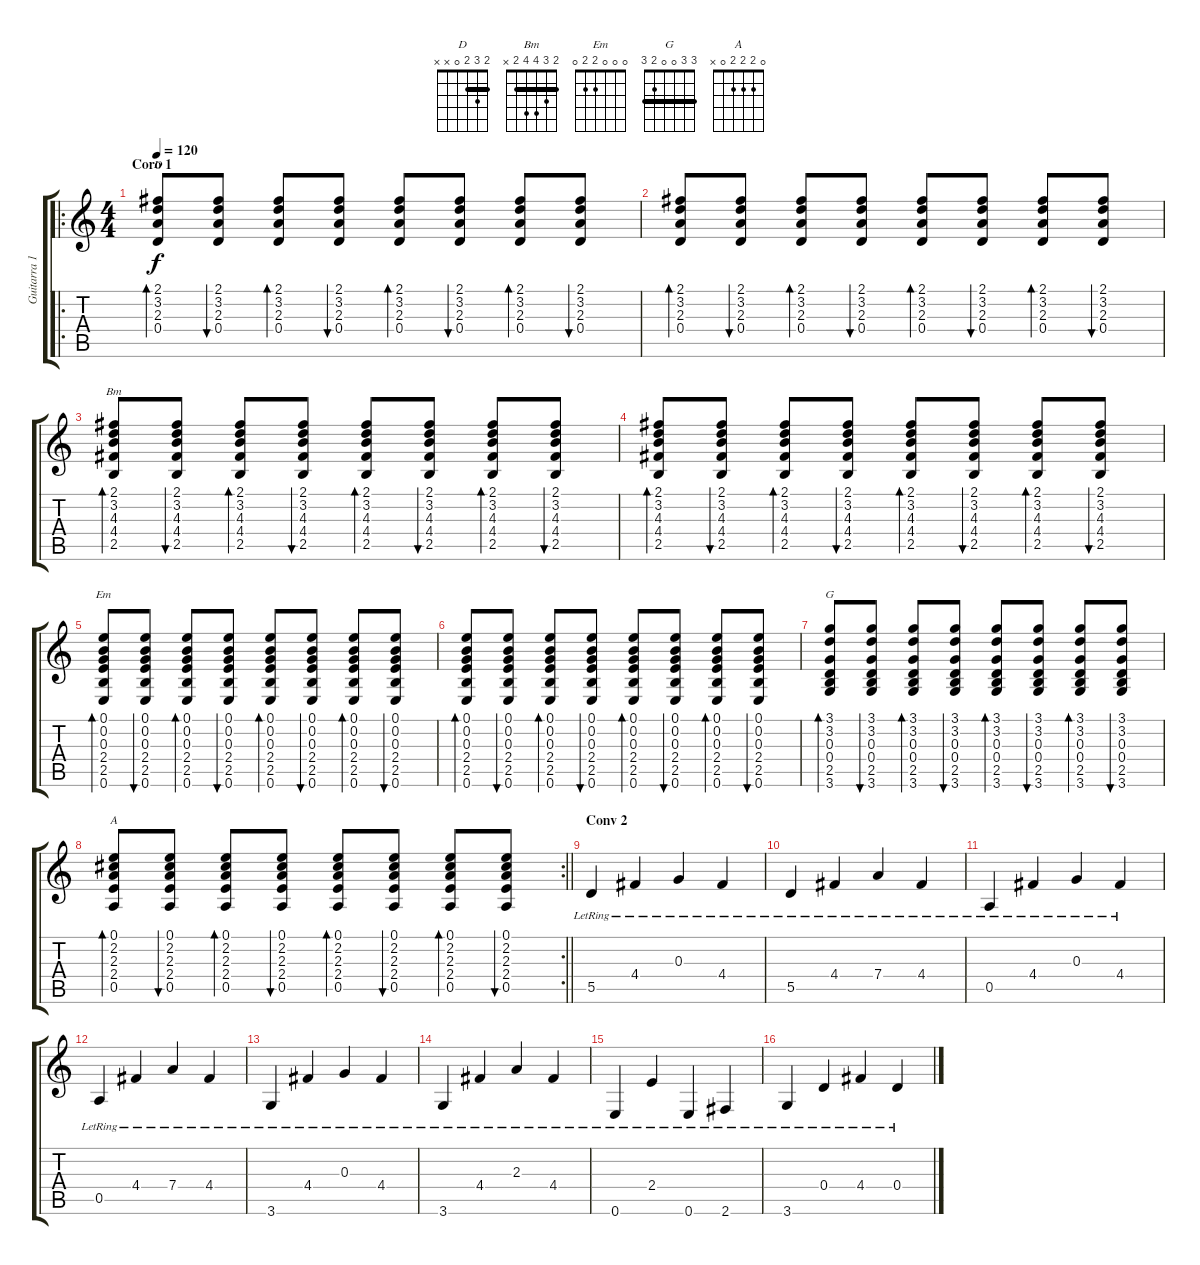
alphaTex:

\track ("Guitarra 1" "Guitarra 1") {instrument acousticguitarsteel}
\staff {score tabs}
\tuning (E4 B3 G3 D3 A2 E2) {hide}
\chord ("D" 2 3 2 0 x x) {barre 2}
\chord ("Bm" 2 3 4 4 2 x) {barre 2}
\chord ("Em" 0 0 0 2 2 0)
\chord ("G" 3 3 0 0 2 3) {barre 3}
\chord ("A" 0 2 2 2 0 x)
\ro
\ts (4 4)
\section ("" "Coro 1")
\tempo 120
\clef g2
\ks c
(2.1 3.2 2.3 0.4).8{bd 60 ch "D" dy f} (2.1 3.2 2.3 0.4).8{bu 60} (2.1 3.2 2.3 0.4).8{bd 60} (2.1 3.2 2.3 0.4).8{bu 60} (2.1 3.2 2.3 0.4).8{bd 60} (2.1 3.2 2.3 0.4).8{bu 60} (2.1 3.2 2.3 0.4).8{bd 60} (2.1 3.2 2.3 0.4).8{bu 60} |
(2.1 3.2 2.3 0.4).8{bd 60} (2.1 3.2 2.3 0.4).8{bu 60} (2.1 3.2 2.3 0.4).8{bd 60} (2.1 3.2 2.3 0.4).8{bu 60} (2.1 3.2 2.3 0.4).8{bd 60} (2.1 3.2 2.3 0.4).8{bu 60} (2.1 3.2 2.3 0.4).8{bd 60} (2.1 3.2 2.3 0.4).8{bu 60} |
(2.1 3.2 4.3 4.4 2.5).8{bd 60 ch "Bm"} (2.1 3.2 4.3 4.4 2.5).8{bu 60} (2.1 3.2 4.3 4.4 2.5).8{bd 60} (2.1 3.2 4.3 4.4 2.5).8{bu 60} (2.1 3.2 4.3 4.4 2.5).8{bd 60} (2.1 3.2 4.3 4.4 2.5).8{bu 60} (2.1 3.2 4.3 4.4 2.5).8{bd 60} (2.1 3.2 4.3 4.4 2.5).8{bu 60} |
(2.1 3.2 4.3 4.4 2.5).8{bd 60} (2.1 3.2 4.3 4.4 2.5).8{bu 60} (2.1 3.2 4.3 4.4 2.5).8{bd 60} (2.1 3.2 4.3 4.4 2.5).8{bu 60} (2.1 3.2 4.3 4.4 2.5).8{bd 60} (2.1 3.2 4.3 4.4 2.5).8{bu 60} (2.1 3.2 4.3 4.4 2.5).8{bd 60} (2.1 3.2 4.3 4.4 2.5).8{bu 60} |
(0.1 0.2 0.3 2.4 2.5 0.6).8{bd 60 ch "Em"} (0.1 0.2 0.3 2.4 2.5 0.6).8{bu 60} (0.1 0.2 0.3 2.4 2.5 0.6).8{bd 60} (0.1 0.2 0.3 2.4 2.5 0.6).8{bu 60} (0.1 0.2 0.3 2.4 2.5 0.6).8{bd 60} (0.1 0.2 0.3 2.4 2.5 0.6).8{bu 60} (0.1 0.2 0.3 2.4 2.5 0.6).8{bd 60} (0.1 0.2 0.3 2.4 2.5 0.6).8{bu 60} |
(0.1 0.2 0.3 2.4 2.5 0.6).8{bd 60} (0.1 0.2 0.3 2.4 2.5 0.6).8{bu 60} (0.1 0.2 0.3 2.4 2.5 0.6).8{bd 60} (0.1 0.2 0.3 2.4 2.5 0.6).8{bu 60} (0.1 0.2 0.3 2.4 2.5 0.6).8{bd 60} (0.1 0.2 0.3 2.4 2.5 0.6).8{bu 60} (0.1 0.2 0.3 2.4 2.5 0.6).8{bd 60} (0.1 0.2 0.3 2.4 2.5 0.6).8{bu 60} |
(3.1 3.2 0.3 0.4 2.5 3.6).8{bd 60 ch "G"} (3.1 3.2 0.3 0.4 2.5 3.6).8{bu 60} (3.1 3.2 0.3 0.4 2.5 3.6).8{bd 60} (3.1 3.2 0.3 0.4 2.5 3.6).8{bu 60} (3.1 3.2 0.3 0.4 2.5 3.6).8{bd 60} (3.1 3.2 0.3 0.4 2.5 3.6).8{bu 60} (3.1 3.2 0.3 0.4 2.5 3.6).8{bd 60} (3.1 3.2 0.3 0.4 2.5 3.6).8{bu 60} |
\rc 2
\barLineRight lightlight
(0.1 2.2 2.3 2.4 0.5).8{bd 60 ch "A"} (0.1 2.2 2.3 2.4 0.5).8{bu 60} (0.1 2.2 2.3 2.4 0.5).8{bd 60} (0.1 2.2 2.3 2.4 0.5).8{bu 60} (0.1 2.2 2.3 2.4 0.5).8{bd 60} (0.1 2.2 2.3 2.4 0.5).8{bu 60} (0.1 2.2 2.3 2.4 0.5).8{bd 60} (0.1 2.2 2.3 2.4 0.5).8{bu 60} |
\section ("" "Conv 2")
5.5{lr}.4 4.4{lr}.4 0.3{lr}.4 4.4{lr}.4 |
5.5{lr}.4 4.4{lr}.4 7.4{lr}.4 4.4{lr}.4 |
0.5{lr}.4 4.4{lr}.4 0.3{lr}.4 4.4{lr}.4 |
0.5{lr}.4 4.4{lr}.4 7.4{lr}.4 4.4{lr}.4 |
3.6{lr}.4 4.4{lr}.4 0.3{lr}.4 4.4{lr}.4 |
3.6{lr}.4 4.4{lr}.4 2.3{lr}.4 4.4{lr}.4 |
0.6{lr}.4 2.4{lr}.4 0.6{lr}.4 2.6{lr}.4 |
3.6{lr}.4 0.4{lr}.4 4.4{lr}.4 0.4{lr}.4
